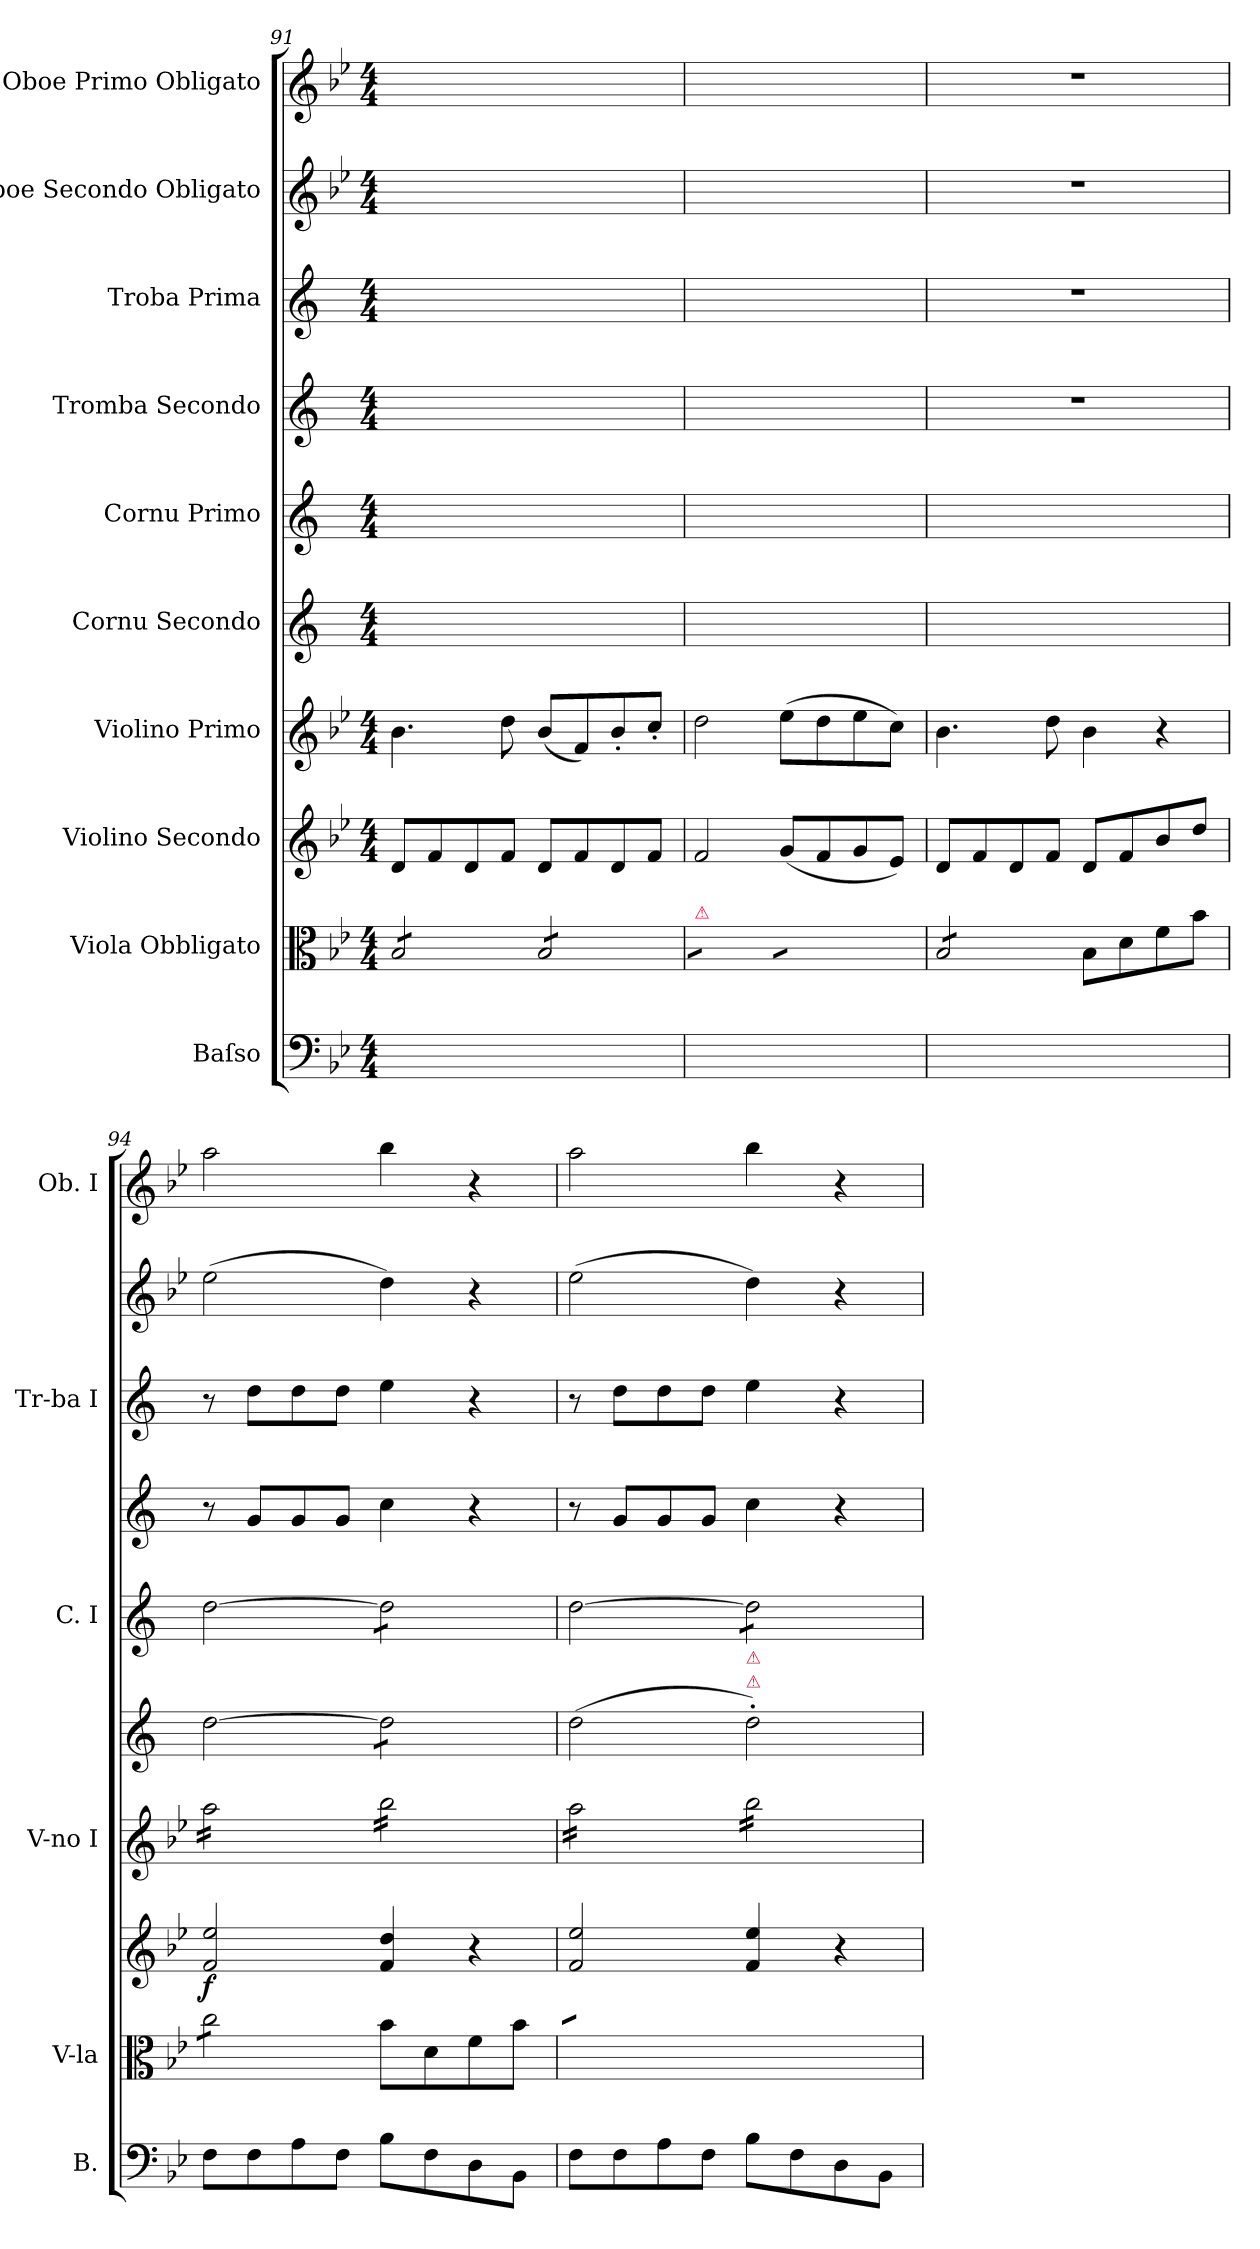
**kern	**kern	**kern	**dynam	**kern	**kern	**kern	**kern	**kern	**kern	**kern
*part10	*part9	*part8	*part8	*part7	*part6	*part5	*part4	*part3	*part2	*part1
*staff10	*staff9	*staff8	*staff8	*staff7	*staff6	*staff5	*staff4	*staff3	*staff2	*staff1
*I"Baſso	*I"Viola Obbligato	*I"Violino Secondo	*	*I"Violino Primo	*I"Cornu Secondo	*I"Cornu Primo	*I"Tromba Secondo	*I"Troba Prima	*I"Oboe Secondo Obligato	*I"Oboe Primo Obligato
*I'B.	*I'V-la	*	*	*I'V-no I	*	*I'C. I	*	*I'Tr-ba I	*	*I'Ob. I
*clefF4	*clefC3	*clefG2	*	*clefG2	*clefG2	*clefG2	*clefG2	*clefG2	*clefG2	*clefG2
*	*	*	*	*	*ITrd5c9	*ITrd5c9	*ITrd1c2	*ITrd1c2	*	*
*k[b-e-]	*k[b-e-]	*k[b-e-]	*	*k[b-e-]	*k[b-e-a-]	*k[b-e-a-]	*k[b-e-]	*k[b-e-]	*k[b-e-]	*k[b-e-]
*M4/4	*M4/4	*M4/4	*	*M4/4	*M4/4	*M4/4	*M4/4	*M4/4	*M4/4	*M4/4
=91	=91	=91	=91	=91	=91	=91	=91	=91	=91	=91
*	*tremolo	*	*	*	*	*	*	*	*	*
1ryy	8B-/L	8d/L	.	4.b-\	1ryy	1ryy	1ryy	1ryy	1ryy	1ryy
.	8B-/	8f/	.	.	.	.	.	.	.	.
.	8B-/	8d/	.	.	.	.	.	.	.	.
.	8B-/J	8f/J	.	8dd\	.	.	.	.	.	.
.	8B-/L	8d/L	.	(8b-/L	.	.	.	.	.	.
.	8B-/	8f/	.	8f/)	.	.	.	.	.	.
.	8B-/	8d/	.	8b-'/	.	.	.	.	.	.
.	8B-/J	8f/J	.	8cc'/J	.	.	.	.	.	.
=92	=92	=92	=92	=92	=92	=92	=92	=92	=92	=92
!	!LO:TX:a:color=crimson:t=⚠	!	!	!	!	!	!	!	!	!
1ryy	8B-/yyL	2f/	.	2dd\	1ryy	1ryy	1ryy	1ryy	1ryy	1ryy
.	8B-/yy	.	.	.	.	.	.	.	.	.
.	8B-/yy	.	.	.	.	.	.	.	.	.
.	8B-/yyJ	.	.	.	.	.	.	.	.	.
.	8B-/yyL	(8g/L	.	(8ee-\L	.	.	.	.	.	.
.	8B-/yy	8f/	.	8dd\	.	.	.	.	.	.
.	8B-/yy	8g/	.	8ee-\	.	.	.	.	.	.
.	8B-/yyJ	8e-/J)	.	8cc\J)	.	.	.	.	.	.
=93	=93	=93	=93	=93	=93	=93	=93	=93	=93	=93
1ryy	8B-/L	8d/L	.	4.b-\	1ryy	1ryy	1r	1r	1r	1r
.	8B-/	8f/	.	.	.	.	.	.	.	.
.	8B-/	8d/	.	.	.	.	.	.	.	.
.	8B-/J	8f/J	.	8dd\	.	.	.	.	.	.
*	*Xtremolo	*	*	*	*	*	*	*	*	*
.	8B-\L	8d/L	.	4b-\	.	.	.	.	.	.
.	8d\	8f/	.	.	.	.	.	.	.	.
.	8f\	8b-/	.	4r	.	.	.	.	.	.
.	8b-\J	8dd/J	.	.	.	.	.	.	.	.
=94	=94	=94	=94	=94	=94	=94	=94	=94	=94	=94
*	*tremolo	*	*	*	*	*	*	*	*	*
*	*	*	*	*tremolo	*	*	*	*	*	*
8F\L	8cc\L	2f/ 2ee-/	f	16aa\LL	[2f\	[2f\	8r	8r	(2ee-\	2aa\
.	.	.	.	16aa\	.	.	.	.	.	.
8F\	8cc\	.	.	16aa\	.	.	8f/L	8cc\L	.	.
.	.	.	.	16aa\	.	.	.	.	.	.
8A\	8cc\	.	.	16aa\	.	.	8f/	8cc\	.	.
.	.	.	.	16aa\	.	.	.	.	.	.
8F\J	8cc\J	.	.	16aa\	.	.	8f/J	8cc\J	.	.
*	*Xtremolo	*	*	*	*	*	*	*	*	*
.	.	.	.	16aa\JJ	.	.	.	.	.	.
!	!	!	!	!	!	!LO:TX:a:color=crimson:t=⚠	!	!	!	!
!	!	!	!	!	!LO:TX:a:color=crimson:t=⚠	!	!	!	!	!
*	*	*	*	*	*tremolo	*	*	*	*	*
*	*	*	*	*	*	*tremolo	*	*	*	*
8B-\L	8b-\L	4f/ 4dd/	.	16bb-\LL	8f\]L	8f\]L	4b-\	4dd\	4dd\)	4bb-\
.	.	.	.	16bb-\	.	.	.	.	.	.
8F\	8d\	.	.	16bb-\	8f\	8f\	.	.	.	.
.	.	.	.	16bb-\	.	.	.	.	.	.
8D\	8f\	4r	.	16bb-\	8f\	8f\	4r	4r	4r	4r
.	.	.	.	16bb-\	.	.	.	.	.	.
8BB-\J	8b-\J	.	.	16bb-\	8f\J	8f\J	.	.	.	.
*	*	*	*	*	*	*Xtremolo	*	*	*	*
*	*	*	*	*	*Xtremolo	*	*	*	*	*
.	.	.	.	16bb-\JJ	.	.	.	.	.	.
=95	=95	=95	=95	=95	=95	=95	=95	=95	=95	=95
!	!LO:TX:a:color=crimson:t=⚠	!	!	!	!	!	!	!	!	!
*	*tremolo	*	*	*	*	*	*	*	*	*
8F\L	8cc\yyL	2f/ 2ee-/	.	16aa\LL	(2f\	[2f\	8r	8r	(2ee-\	2aa\
.	.	.	.	16aa\	.	.	.	.	.	.
8F\	8cc\yy	.	.	16aa\	.	.	8f/L	8cc\L	.	.
.	.	.	.	16aa\	.	.	.	.	.	.
8A\	8cc\yy	.	.	16aa\	.	.	8f/	8cc\	.	.
.	.	.	.	16aa\	.	.	.	.	.	.
8F\J	8cc\yyJ	.	.	16aa\	.	.	8f/J	8cc\J	.	.
*	*Xtremolo	*	*	*	*	*	*	*	*	*
.	.	.	.	16aa\JJ	.	.	.	.	.	.
!	!	!	!	!	!	!LO:TX:a:color=crimson:t=⚠	!	!	!	!
!	!	!	!	!	!LO:TX:a:color=crimson:t=⚠	!	!	!	!	!
!	!	!	!	!	!LO:TX:a:color=crimson:t=⚠	!	!	!	!	!
*	*	*	*	*	*	*tremolo	*	*	*	*
8B-\L	8b-\Lyy	4f/ 4ee-/	.	16bb-\LL	2f'\)	8f\]L	4b-\	4dd\	4dd\)	4bb-\
.	.	.	.	16bb-\	.	.	.	.	.	.
8F\	8d\yy	.	.	16bb-\	.	8f\	.	.	.	.
.	.	.	.	16bb-\	.	.	.	.	.	.
8D\	8f\yy	4r	.	16bb-\	.	8f\	4r	4r	4r	4r
.	.	.	.	16bb-\	.	.	.	.	.	.
8BB-\J	8b-\Jyy	.	.	16bb-\	.	8f\J	.	.	.	.
*	*	*	*	*	*	*Xtremolo	*	*	*	*
.	.	.	.	16bb-\JJ	.	.	.	.	.	.
*	*	*	*	*Xtremolo	*	*	*	*	*	*
=	=	=	=	=	=	=	=	=	=	=
*-	*-	*-	*-	*-	*-	*-	*-	*-	*-	*-
